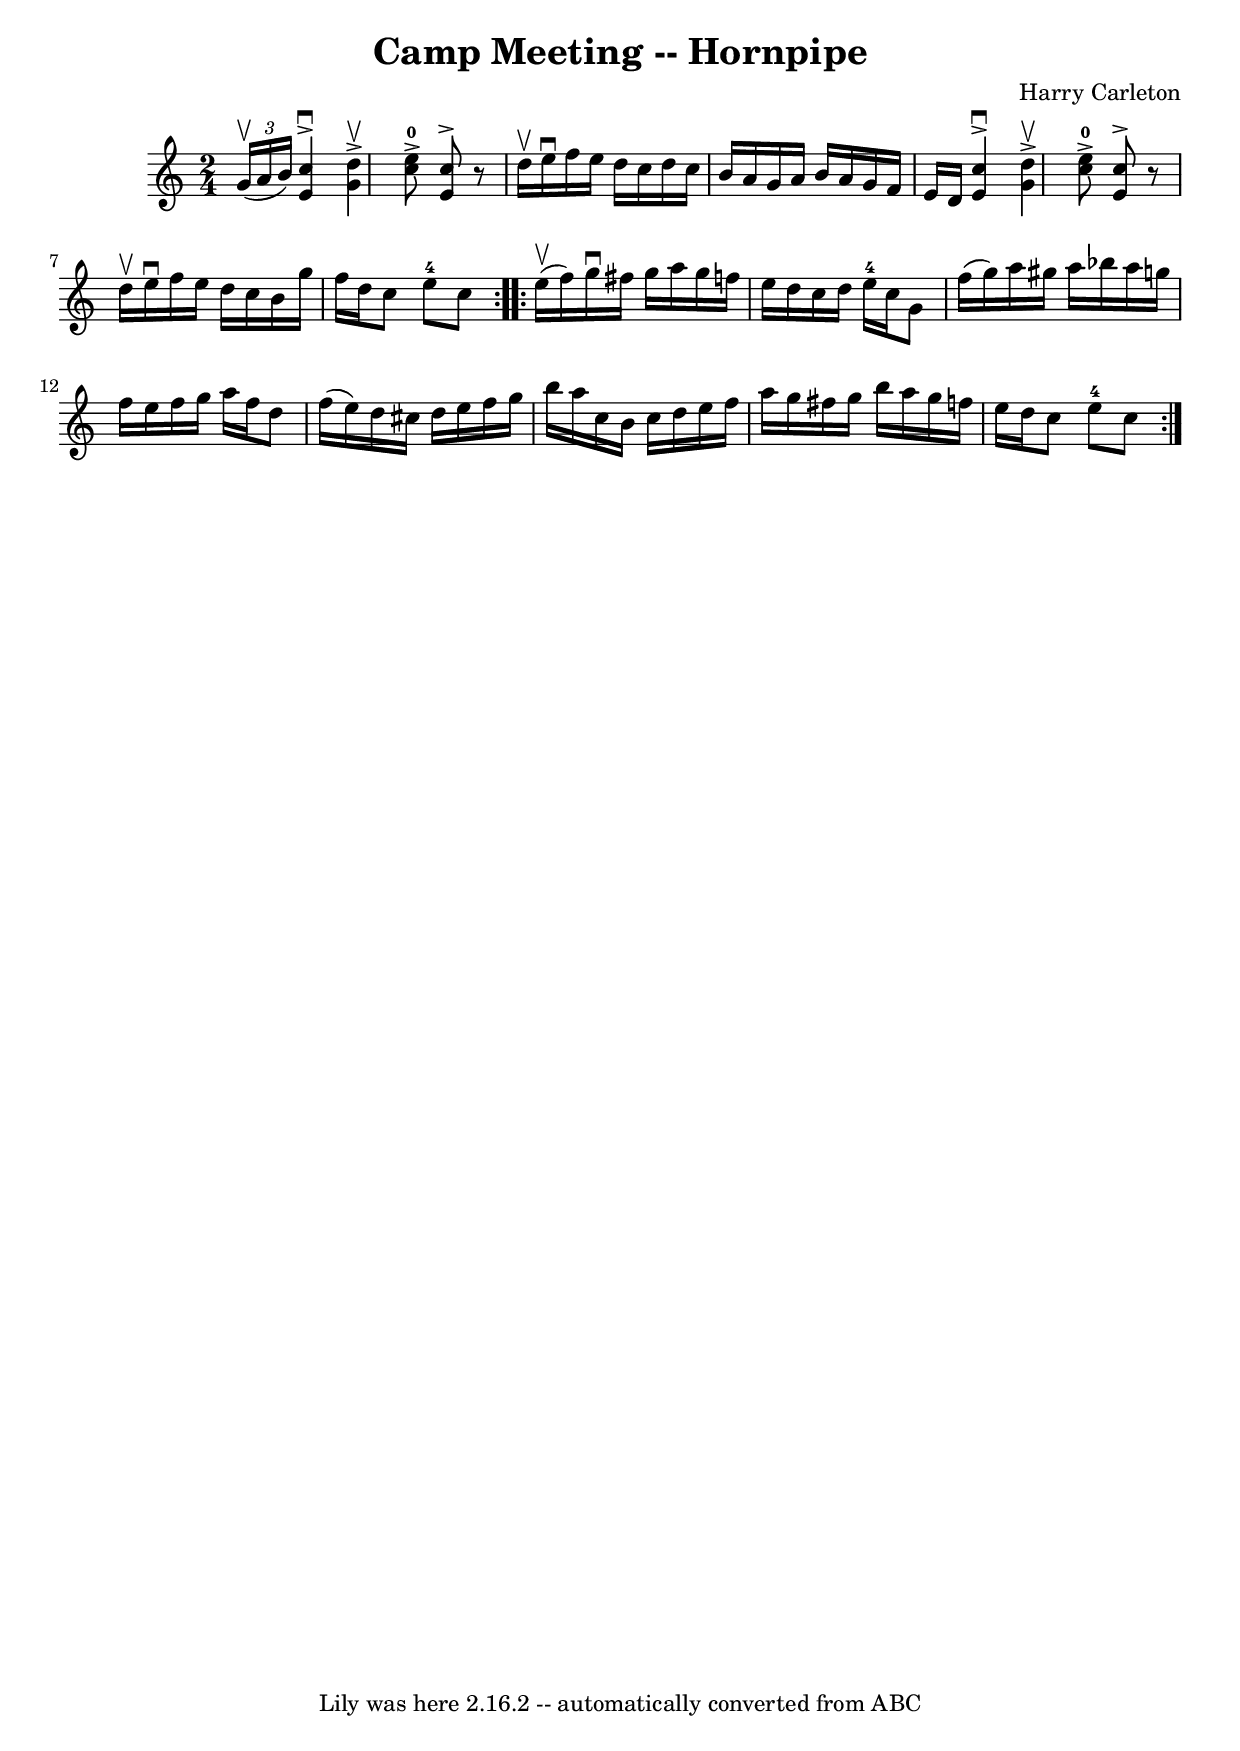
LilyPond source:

\version "2.16.2"
\include "Mammoth.ily"
\header {
  %% book = "Cole's 1000 Fiddle Tunes"
  composer = "Harry Carleton"
  crossRefNumber = "1"
  footnotes = ""
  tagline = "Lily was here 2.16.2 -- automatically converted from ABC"
  title = "Camp Meeting -- Hornpipe"

}
voicedefault =  {



  \repeat volta 2 {

    \time 2/4 
    \key c \major
    \times 2/3 { g'16 (^\upbow a'16 b'16) 
	       } 
    |
    << c''4^\downbow^\accent e'4   >> << d''4^\upbow^\accent   
					 g'4   >> |
    << c''8-0^\accent e''8   >> << c''8^\accent e'8 
				 >>   r8 d''16^\upbow e''16^\downbow |
    f''16 e''16 d''16  
    c''16 d''16 c''16 b'16 a'16  |
    g'16 a'16 b'16    
    a'16 g'16 f'16 e'16 d'16  |
    << c''4^\downbow^\accent  
       e'4   >> << d''4^\upbow^\accent g'4   >> |
    << c''8 
       -0^\accent e''8   >> << c''8^\accent e'8   >>   r8 d''16^\upbow   
    e''16^\downbow |
    f''16 e''16 d''16 c''16 b'16 g''16  
    f''16 d''16  |
    c''8 e''8-4 c''8  
  }     
  \repeat volta 2 {
    
    e''16 (^\upbow f''16) |
    g''16^\downbow fis''16 g''16    
    a''16 g''16 f''!16 e''16 d''16  |
    c''16 d''16 e''16 
    -4 c''16 g'8 f''16 (g''16) |
    a''16 gis''16 a''16 
    bes''16 a''16 g''!16 f''16 e''16  |
    f''16 g''16    
    a''16 f''16 d''8 f''16 (e''16) |
    d''16 cis''16    
    d''16 e''16 f''16 g''16 b''16 a''16  |
    c''16 b'16    
    c''16 d''16 e''16 f''16 a''16 g''16  |
    fis''16 g''16 
    b''16 a''16 g''16 f''!16 e''16 d''16  |
    c''8 e''8 
    -4 c''8  
  }   

}

\score{
  <<

    \context Staff="default"
    {
      \voicedefault 
      
    }

  >>
  \layout {
    
  }
  \midi {
  }

}
